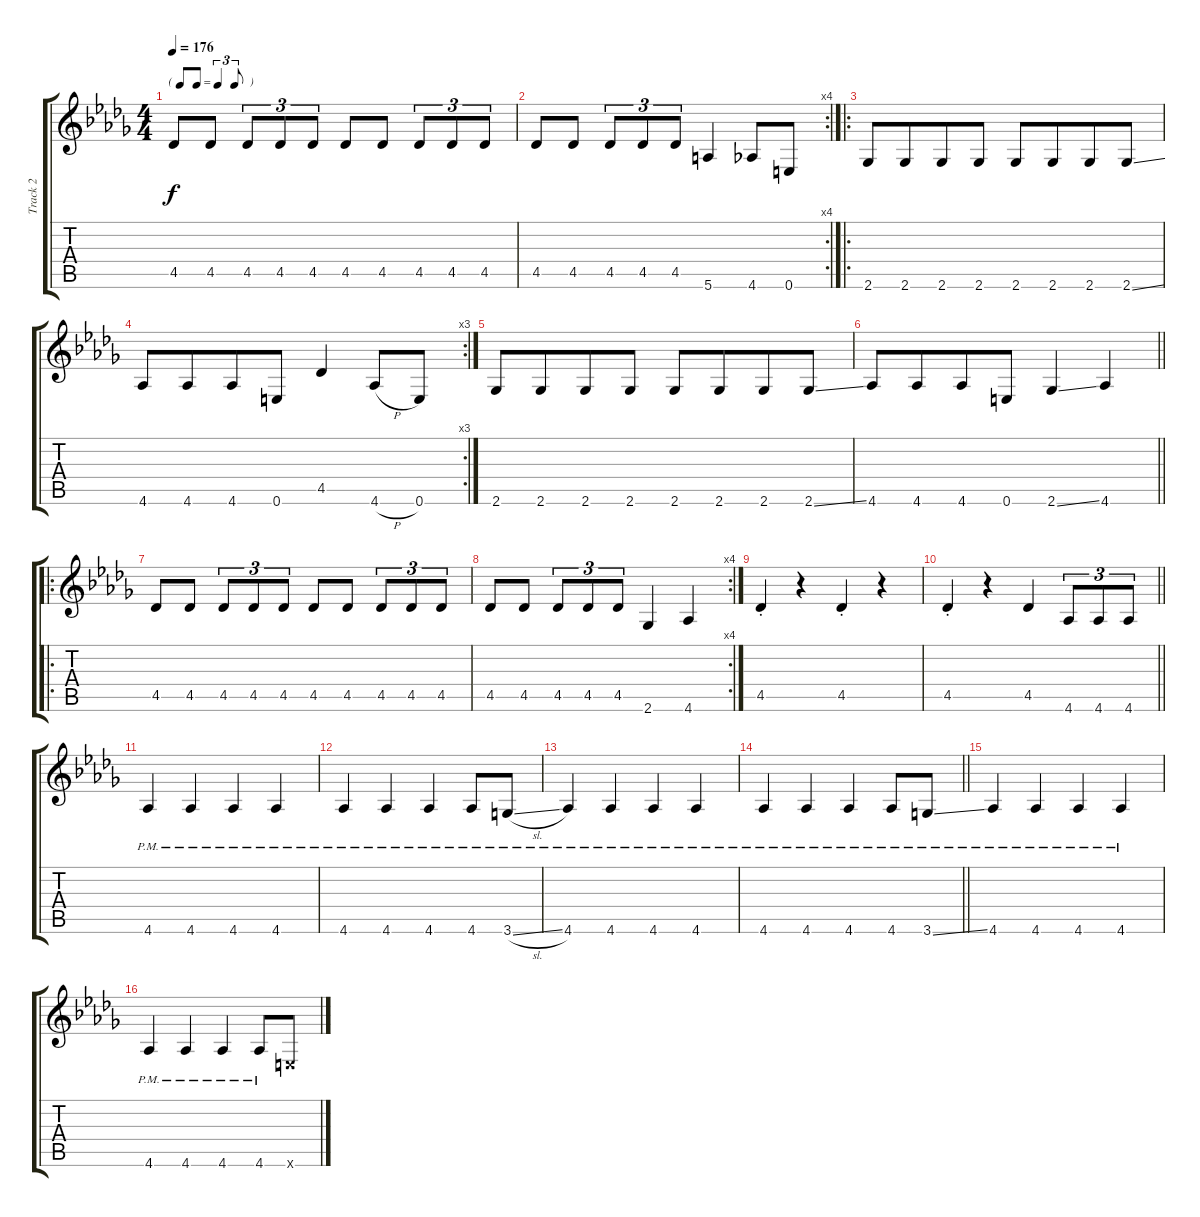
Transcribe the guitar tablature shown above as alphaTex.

\track ("Track 2" "Track 2") {instrument electricbasspick}
\staff {score tabs}
\tuning (E4 B3 G3 D3 A2 E2) {hide}
\ts (4 4)
\tf triplet8th
\tempo 176
\clef g2
\ks db
4.5.8{dy f} 4.5.8 4.5.8{tu (3 2)} 4.5.8{tu (3 2)} 4.5.8{tu (3 2)} 4.5.8 4.5.8 4.5.8{tu (3 2)} 4.5.8{tu (3 2)} 4.5.8{tu (3 2)} |
\rc 4
4.5.8 4.5.8 4.5.8{tu (3 2)} 4.5.8{tu (3 2)} 4.5.8{tu (3 2)} 5.6.4 4.6.8 0.6.8 |
\ro
2.6.8 2.6.8{beam merge} 2.6.8 2.6.8 2.6.8 2.6.8{beam merge} 2.6.8 2.6{ss}.8 |
\rc 3
4.6.8 4.6.8{beam merge} 4.6.8 0.6.8 4.5.4 4.6{h}.8 0.6.8 |
2.6.8 2.6.8{beam merge} 2.6.8 2.6.8 2.6.8 2.6.8{beam merge} 2.6.8 2.6{ss}.8 |
\barLineRight lightlight
4.6.8 4.6.8{beam merge} 4.6.8 0.6.8 2.6{ss}.4 4.6.4 |
\ro
4.5.8 4.5.8 4.5.8{tu (3 2)} 4.5.8{tu (3 2)} 4.5.8{tu (3 2)} 4.5.8 4.5.8 4.5.8{tu (3 2)} 4.5.8{tu (3 2)} 4.5.8{tu (3 2)} |
\rc 4
4.5.8 4.5.8 4.5.8{tu (3 2)} 4.5.8{tu (3 2)} 4.5.8{tu (3 2)} 2.6.4 4.6.4 |
4.5{st}.4 r.4 4.5{st}.4 r.4 |
\barLineRight lightlight
4.5{st}.4 r.4 4.5.4 4.6.8{tu (3 2)} 4.6.8{tu (3 2)} 4.6.8{tu (3 2)} |
4.6{pm}.4 4.6{pm}.4 4.6{pm}.4 4.6{pm}.4 |
4.6{pm}.4 4.6{pm}.4 4.6{pm}.4 4.6{pm}.8 3.6{sl pm}.8 |
4.6{pm}.4 4.6{pm}.4 4.6{pm}.4 4.6{pm}.4 |
\barLineRight lightlight
4.6{pm}.4 4.6{pm}.4 4.6{pm}.4 4.6{pm}.8 3.6{ss pm}.8 |
4.6{pm}.4 4.6{pm}.4 4.6{pm}.4 4.6{pm}.4 |
4.6{pm}.4 4.6{pm}.4 4.6{pm}.4 4.6{pm}.8 0.6{x}.8
